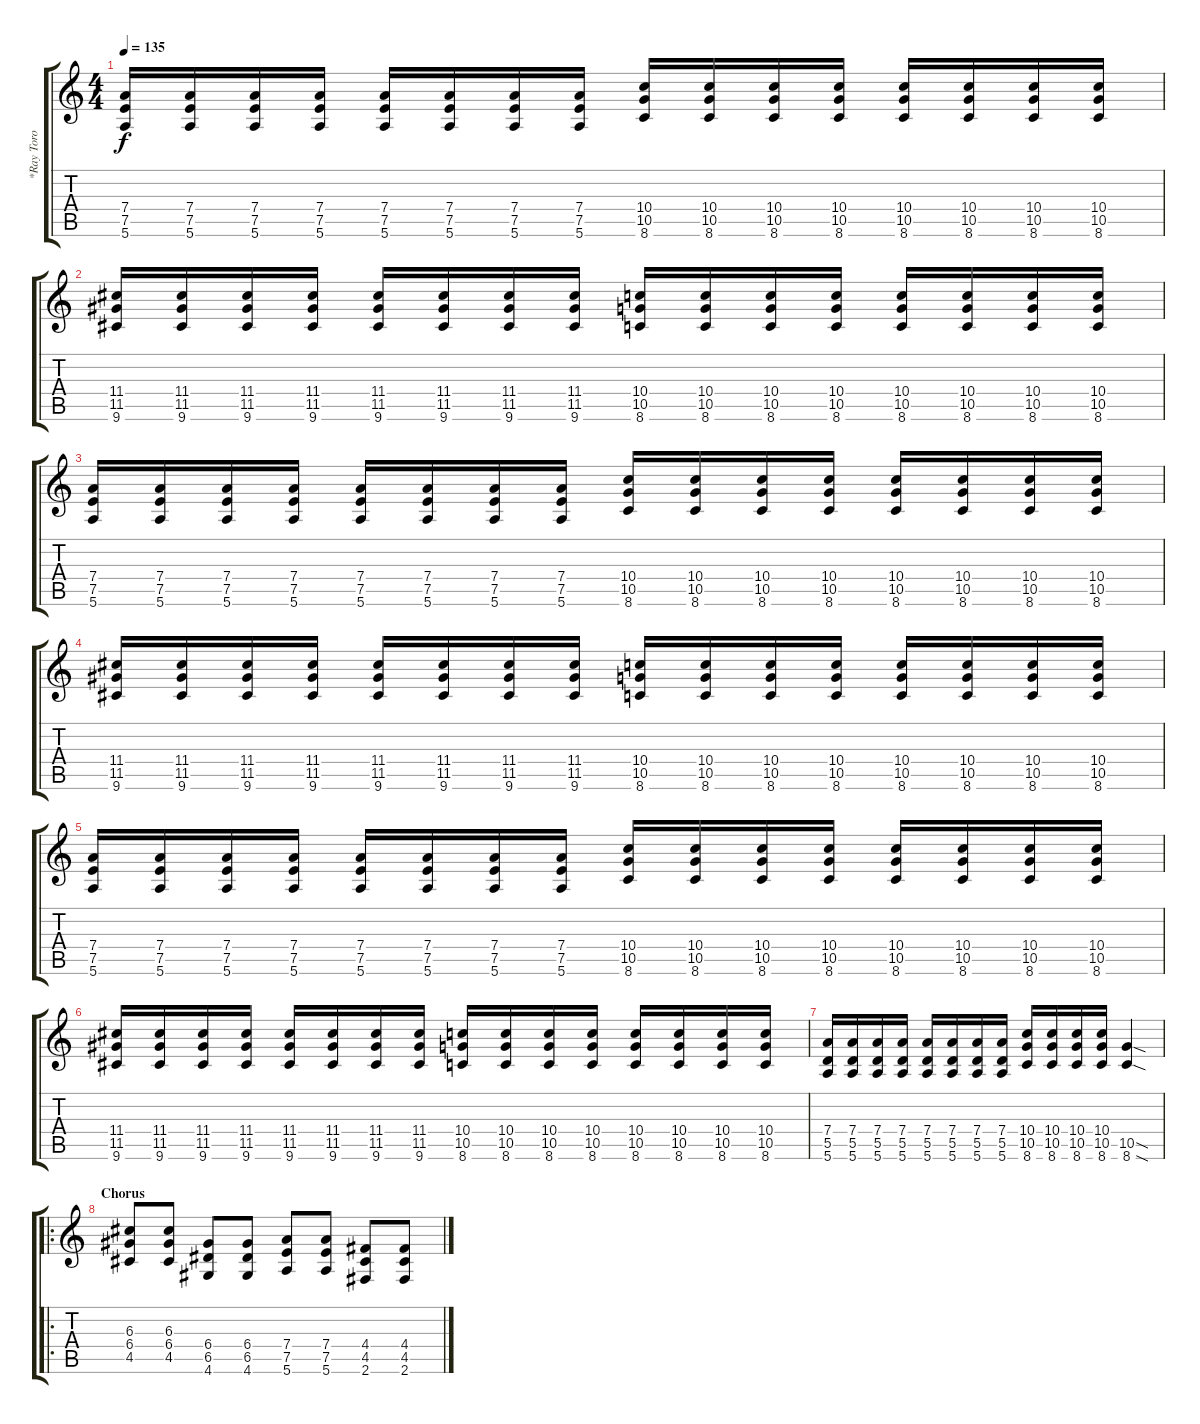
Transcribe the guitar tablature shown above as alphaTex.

\track ("*Ray Toro" "*Ray Toro") {instrument distortionguitar}
\staff {score tabs}
\tuning (E4 B3 G3 D3 A2 E2) {hide}
\ts (4 4)
\tempo 135
\clef g2
\ks c
(7.4 7.5 5.6).16{dy f} (7.4 7.5 5.6).16 (7.4 7.5 5.6).16 (7.4 7.5 5.6).16 (7.4 7.5 5.6).16 (7.4 7.5 5.6).16 (7.4 7.5 5.6).16 (7.4 7.5 5.6).16 (10.4 10.5 8.6).16 (10.4 10.5 8.6).16 (10.4 10.5 8.6).16 (10.4 10.5 8.6).16 (10.4 10.5 8.6).16 (10.4 10.5 8.6).16 (10.4 10.5 8.6).16 (10.4 10.5 8.6).16 |
(11.4 11.5 9.6).16 (11.4 11.5 9.6).16 (11.4 11.5 9.6).16 (11.4 11.5 9.6).16 (11.4 11.5 9.6).16 (11.4 11.5 9.6).16 (11.4 11.5 9.6).16 (11.4 11.5 9.6).16 (10.4 10.5 8.6).16 (10.4 10.5 8.6).16 (10.4 10.5 8.6).16 (10.4 10.5 8.6).16 (10.4 10.5 8.6).16 (10.4 10.5 8.6).16 (10.4 10.5 8.6).16 (10.4 10.5 8.6).16 |
(7.4 7.5 5.6).16 (7.4 7.5 5.6).16 (7.4 7.5 5.6).16 (7.4 7.5 5.6).16 (7.4 7.5 5.6).16 (7.4 7.5 5.6).16 (7.4 7.5 5.6).16 (7.4 7.5 5.6).16 (10.4 10.5 8.6).16 (10.4 10.5 8.6).16 (10.4 10.5 8.6).16 (10.4 10.5 8.6).16 (10.4 10.5 8.6).16 (10.4 10.5 8.6).16 (10.4 10.5 8.6).16 (10.4 10.5 8.6).16 |
(11.4 11.5 9.6).16 (11.4 11.5 9.6).16 (11.4 11.5 9.6).16 (11.4 11.5 9.6).16 (11.4 11.5 9.6).16 (11.4 11.5 9.6).16 (11.4 11.5 9.6).16 (11.4 11.5 9.6).16 (10.4 10.5 8.6).16 (10.4 10.5 8.6).16 (10.4 10.5 8.6).16 (10.4 10.5 8.6).16 (10.4 10.5 8.6).16 (10.4 10.5 8.6).16 (10.4 10.5 8.6).16 (10.4 10.5 8.6).16 |
(7.4 7.5 5.6).16 (7.4 7.5 5.6).16 (7.4 7.5 5.6).16 (7.4 7.5 5.6).16 (7.4 7.5 5.6).16 (7.4 7.5 5.6).16 (7.4 7.5 5.6).16 (7.4 7.5 5.6).16 (10.4 10.5 8.6).16 (10.4 10.5 8.6).16 (10.4 10.5 8.6).16 (10.4 10.5 8.6).16 (10.4 10.5 8.6).16 (10.4 10.5 8.6).16 (10.4 10.5 8.6).16 (10.4 10.5 8.6).16 |
(11.4 11.5 9.6).16 (11.4 11.5 9.6).16 (11.4 11.5 9.6).16 (11.4 11.5 9.6).16 (11.4 11.5 9.6).16 (11.4 11.5 9.6).16 (11.4 11.5 9.6).16 (11.4 11.5 9.6).16 (10.4 10.5 8.6).16 (10.4 10.5 8.6).16 (10.4 10.5 8.6).16 (10.4 10.5 8.6).16 (10.4 10.5 8.6).16 (10.4 10.5 8.6).16 (10.4 10.5 8.6).16 (10.4 10.5 8.6).16 |
(7.4 5.5 5.6).16 (7.4 5.5 5.6).16 (7.4 5.5 5.6).16 (7.4 5.5 5.6).16 (7.4 5.5 5.6).16 (7.4 5.5 5.6).16 (7.4 5.5 5.6).16 (7.4 5.5 5.6).16 (10.4 10.5 8.6).16 (10.4 10.5 8.6).16 (10.4 10.5 8.6).16 (10.4 10.5 8.6).16 (10.5{sod} 8.6{sod}).4 |
\ro
\section ("" "Chorus")
(6.3 6.4 4.5).8 (6.3 6.4 4.5).8 (6.4 6.5 4.6).8 (6.4 6.5 4.6).8 (7.4 7.5 5.6).8 (7.4 7.5 5.6).8 (4.4 4.5 2.6).8 (4.4 4.5 2.6).8
